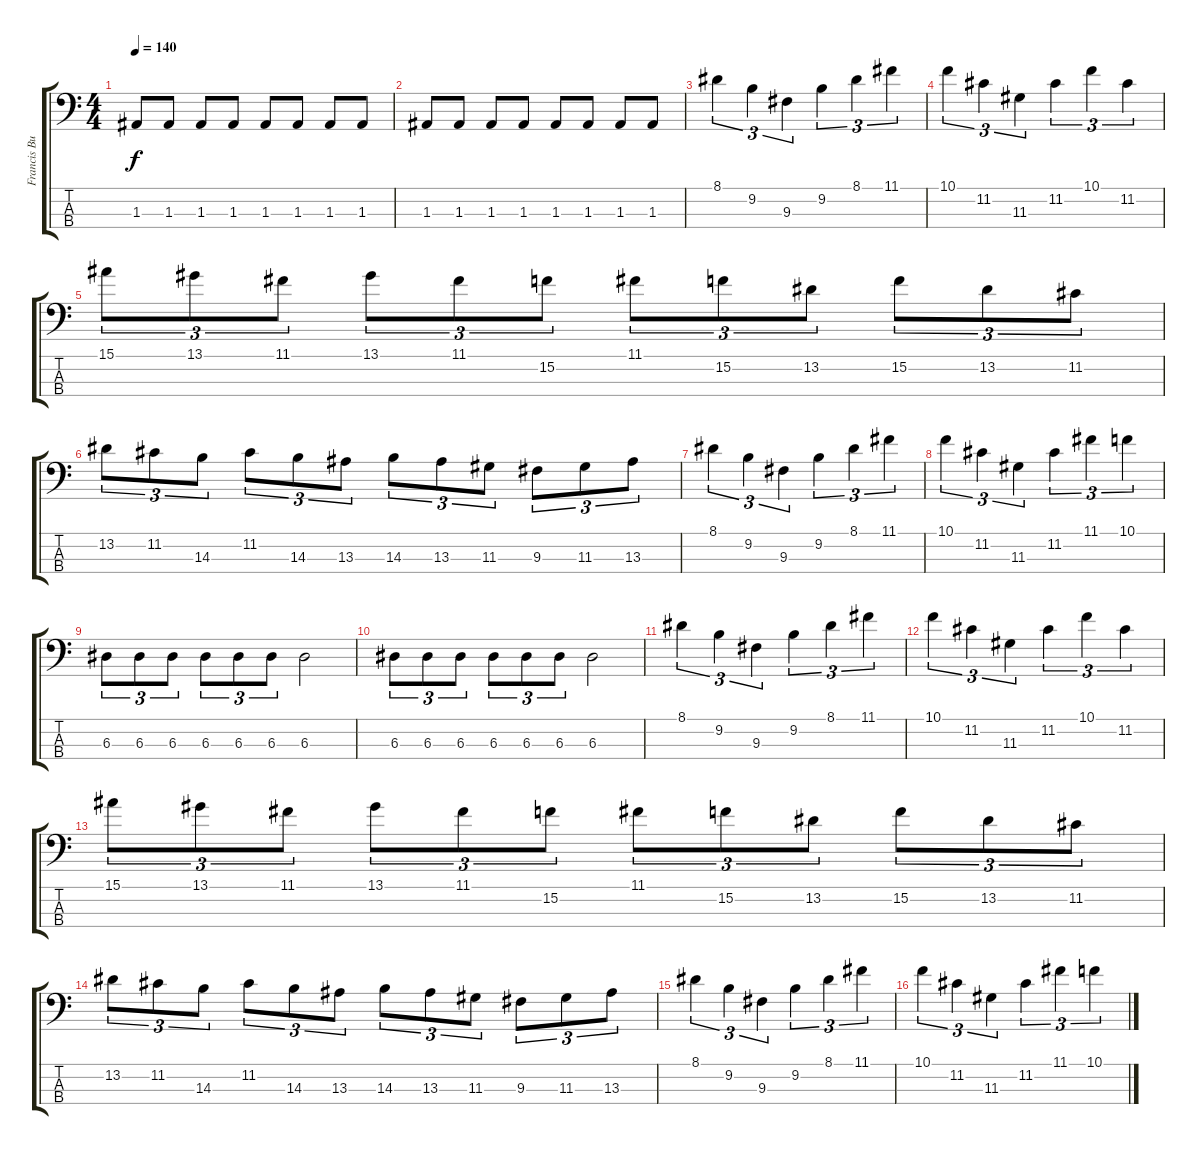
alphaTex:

\track ("Francis Buchholtz" "Francis Bu") {instrument electricbassfinger}
\staff {score tabs}
\tuning (G2 D2 A1 E1) {hide}
\ts (4 4)
\tempo 140
\clef f4
\ks c
1.3.8{dy f} 1.3.8 1.3.8 1.3.8 1.3.8 1.3.8 1.3.8 1.3.8 |
1.3.8 1.3.8 1.3.8 1.3.8 1.3.8 1.3.8 1.3.8 1.3.8 |
8.1.4{tu (3 2)} 9.2.4{tu (3 2)} 9.3.4{tu (3 2)} 9.2.4{tu (3 2)} 8.1.4{tu (3 2)} 11.1.4{tu (3 2)} |
10.1.4{tu (3 2)} 11.2.4{tu (3 2)} 11.3.4{tu (3 2)} 11.2.4{tu (3 2)} 10.1.4{tu (3 2)} 11.2.4{tu (3 2)} |
15.1.8{tu (3 2)} 13.1.8{tu (3 2)} 11.1.8{tu (3 2)} 13.1.8{tu (3 2)} 11.1.8{tu (3 2)} 15.2.8{tu (3 2)} 11.1.8{tu (3 2)} 15.2.8{tu (3 2)} 13.2.8{tu (3 2)} 15.2.8{tu (3 2)} 13.2.8{tu (3 2)} 11.2.8{tu (3 2)} |
13.2.8{tu (3 2)} 11.2.8{tu (3 2)} 14.3.8{tu (3 2)} 11.2.8{tu (3 2)} 14.3.8{tu (3 2)} 13.3.8{tu (3 2)} 14.3.8{tu (3 2)} 13.3.8{tu (3 2)} 11.3.8{tu (3 2)} 9.3.8{tu (3 2)} 11.3.8{tu (3 2)} 13.3.8{tu (3 2)} |
8.1.4{tu (3 2)} 9.2.4{tu (3 2)} 9.3.4{tu (3 2)} 9.2.4{tu (3 2)} 8.1.4{tu (3 2)} 11.1.4{tu (3 2)} |
10.1.4{tu (3 2)} 11.2.4{tu (3 2)} 11.3.4{tu (3 2)} 11.2.4{tu (3 2)} 11.1.4{tu (3 2)} 10.1.4{tu (3 2)} |
6.3.8{tu (3 2)} 6.3.8{tu (3 2)} 6.3.8{tu (3 2)} 6.3.8{tu (3 2)} 6.3.8{tu (3 2)} 6.3.8{tu (3 2)} 6.3.2 |
6.3.8{tu (3 2)} 6.3.8{tu (3 2)} 6.3.8{tu (3 2)} 6.3.8{tu (3 2)} 6.3.8{tu (3 2)} 6.3.8{tu (3 2)} 6.3.2 |
8.1.4{tu (3 2)} 9.2.4{tu (3 2)} 9.3.4{tu (3 2)} 9.2.4{tu (3 2)} 8.1.4{tu (3 2)} 11.1.4{tu (3 2)} |
10.1.4{tu (3 2)} 11.2.4{tu (3 2)} 11.3.4{tu (3 2)} 11.2.4{tu (3 2)} 10.1.4{tu (3 2)} 11.2.4{tu (3 2)} |
15.1.8{tu (3 2)} 13.1.8{tu (3 2)} 11.1.8{tu (3 2)} 13.1.8{tu (3 2)} 11.1.8{tu (3 2)} 15.2.8{tu (3 2)} 11.1.8{tu (3 2)} 15.2.8{tu (3 2)} 13.2.8{tu (3 2)} 15.2.8{tu (3 2)} 13.2.8{tu (3 2)} 11.2.8{tu (3 2)} |
13.2.8{tu (3 2)} 11.2.8{tu (3 2)} 14.3.8{tu (3 2)} 11.2.8{tu (3 2)} 14.3.8{tu (3 2)} 13.3.8{tu (3 2)} 14.3.8{tu (3 2)} 13.3.8{tu (3 2)} 11.3.8{tu (3 2)} 9.3.8{tu (3 2)} 11.3.8{tu (3 2)} 13.3.8{tu (3 2)} |
8.1.4{tu (3 2)} 9.2.4{tu (3 2)} 9.3.4{tu (3 2)} 9.2.4{tu (3 2)} 8.1.4{tu (3 2)} 11.1.4{tu (3 2)} |
10.1.4{tu (3 2)} 11.2.4{tu (3 2)} 11.3.4{tu (3 2)} 11.2.4{tu (3 2)} 11.1.4{tu (3 2)} 10.1.4{tu (3 2)}
